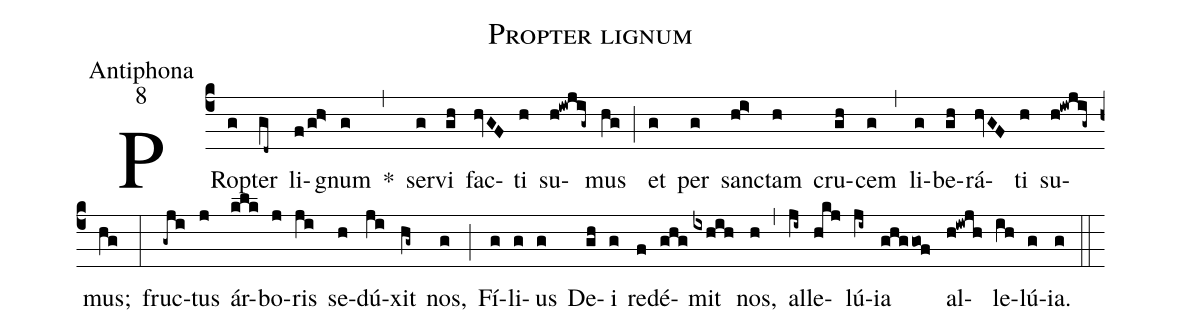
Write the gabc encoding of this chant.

name:Propter lignum;
office-part:Antiphona;
mode:8;
%%
(c4)
PRop(g)ter(gd~) li(f/g!h>)gnum(g) *(,)
ser(g)vi(gh) fac(hvGF)ti(h) su(h!iwjig~)mus(hg) (;)
et(g) per(g) sanc(h!i>)tam(h) cru(gh)cem(g) (,)
li(g)be(gh)rá(hvGF)ti(h) su(h!iwjig~)mus;(hg) (:)
fruc(-gji)tus(j) ár(klk)bo(j)ris(ji) se(h)dú(ji)xit(hg~) nos,(g) (;)
Fí(g)li(g)us(g) De(gh)i(g) red(f)é(ghg)mit(ixhih) nos,(h) (,)
al(ji~)le(hkj)lú(ji~)ia(ghggof) al(h!iwjh)le(ih)lú(g)ia.(g) (::)
